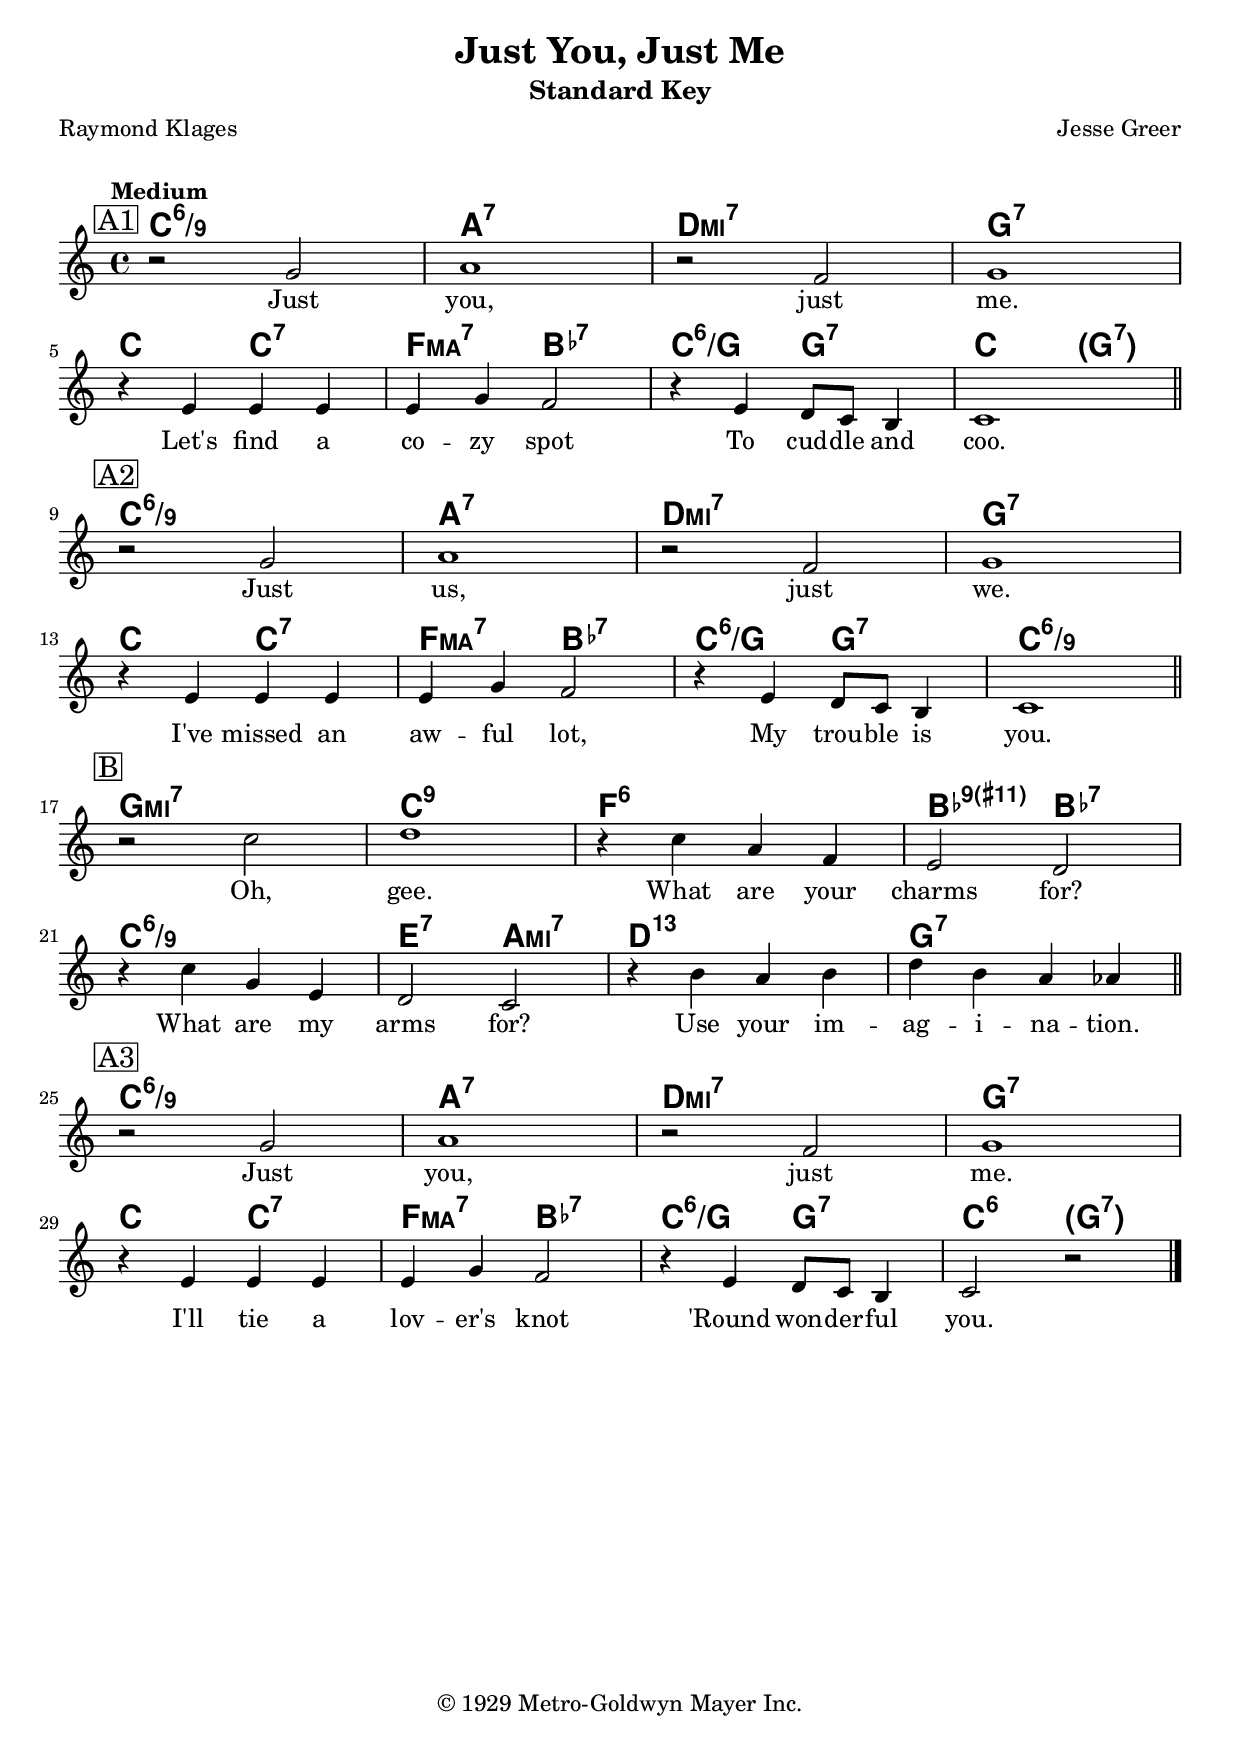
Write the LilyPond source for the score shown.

\version "2.24.0"

\include "english.ly"

instrument = "Standard Key"
whatKey = c
whatClef = "treble"

%% -*- Mode: LilyPond -*-

\include "lead-sheets.ily"

\header {
  title = "Just You, Just Me"
  subtitle = \instrument
  poet = "Raymond Klages"
  composer = "Jesse Greer"
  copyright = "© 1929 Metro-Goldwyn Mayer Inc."
}

refrainLyrics = \lyricmode {
Just you, just me.
Let's find a co -- zy spot
To cud -- dle and coo.
Just us, just we.
I've missed an aw -- ful lot,
My trou -- ble is you.
Oh, gee.
What are your charms for?
What are my arms for?
Use your im -- ag -- i -- na -- tion.
Just you, just me.
I'll tie a lov -- er's knot
'Round won -- der -- ful you.
}

refrainChords = \chordmode {
  c1:6.9 a1:7 d1:m7 g1:7
  c2 c2:7 f2:maj7 bf2:7 c2:6/g g2:7 c2
  \set chordNameFunction = #begin-end-parenthesis-ignatzek-chord-names 
  g2:7
  \unset chordNameFunction

  c1:6.9 a1:7 d1:m7 g1:7
  c2 c2:7 f2:maj7 bf2:7 c2:6/g g2:7 c1:6.9
  
  g1:m7 c1:9 f1:6 bf2:9.11+ bf2:7
  c1:6.9 e2:7 a2:m7 d1:13 g1:7

  c1:6.9 a1:7 d1:m7 g1:7
  c2 c2:7 f2:maj7 bf2:7 c2:6/g g2:7 c2:6
  \set chordNameFunction = #begin-end-parenthesis-ignatzek-chord-names 
  g2:7
  \unset chordNameFunction
}

refrainKey = c

refrainMelody = \relative f' {
  \time 4/4
  \key c \major
  \clef \whatClef
  \tempo "Medium"

  \mark \markup{ \box "A1" }
  
  r2 g2 | a1 | r2 f2 | g1 |
  \break
  r4 e4 e4 e4 | e4 g4 f2 | r4 e4 d8 c8 b4 | c1 |

  \bar "||"
  \break

  \mark \markup{ \box "A2" }

  r2 g'2 | a1 | r2 f2 | g1 |
  \break
  r4 e4 e4 e4 | e4 g4 f2 | r4 e4 d8 c8 b4 | c1 |

  \bar "||"
  \break

  \mark \markup{ \box "B" }
  
  r2 c'2 | d1 | r4 c4 a4 f4 | e2 d2 |
  \break
  r4 c'4 g4 e4 | d2 c2 | r4 b'4 a4 b4 | d4 b4 a4 af4 |
  
  \bar "||"
  \break

  \mark \markup{ \box "A3" }

  r2 g2 | a1 | r2 f2 | g1 |
  \break
  r4 e4 e4 e4 | e4 g4 f2 | r4 e4 d8 c8 b4 | c2 r2 |

  \bar "|."
}

\include "paper.ily"

\markup {
  % Leave a gap after the header
  \vspace #1
}

\include "refrain.ily"

